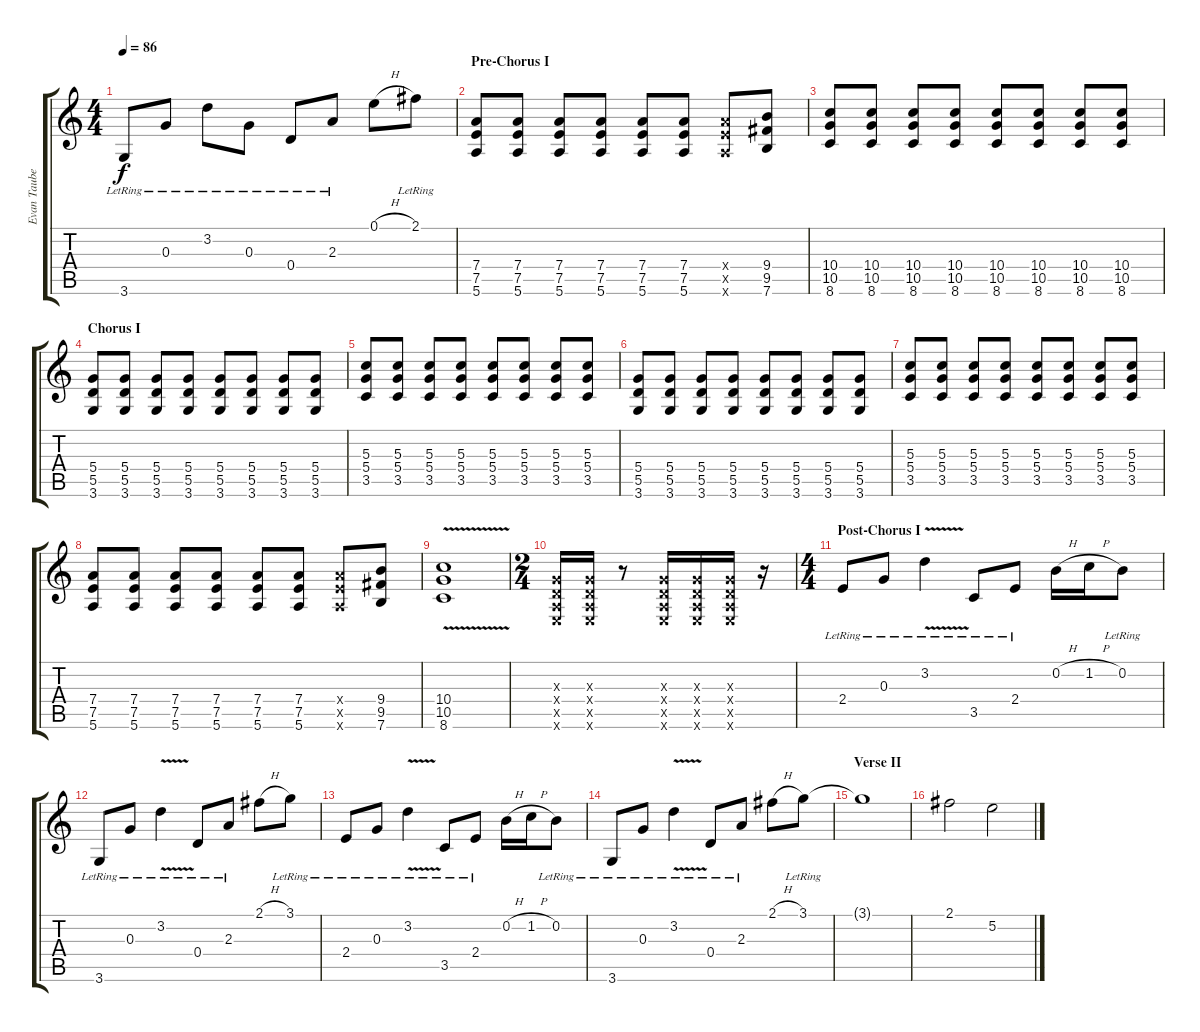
\track ("Evan Taubenfeld - Lead Guitar" "Evan Taube") {instrument electricguitarclean}
\staff {score tabs}
\tuning (E4 B3 G3 D3 A2 E2) {hide}
\ts (4 4)
\tempo 86
\clef g2
\ks c
3.6{lr}.8{dy f} 0.3{lr}.8 3.2{lr}.8 0.3{lr}.8 0.4{lr}.8 2.3{lr}.8 0.1{h}.8 2.1{lr}.8 |
\section ("" "Pre-Chorus I")
(7.4 7.5 5.6).8{instrument overdrivenguitar} (7.4 7.5 5.6).8 (7.4 7.5 5.6).8 (7.4 7.5 5.6).8 (7.4 7.5 5.6).8 (7.4 7.5 5.6).8 (7.4{x} 7.5{x} 5.6{x}).8 (9.4 9.5 7.6).8 |
(10.4 10.5 8.6).8 (10.4 10.5 8.6).8 (10.4 10.5 8.6).8 (10.4 10.5 8.6).8 (10.4 10.5 8.6).8 (10.4 10.5 8.6).8 (10.4 10.5 8.6).8 (10.4 10.5 8.6).8 |
\section ("" "Chorus I")
(5.4 5.5 3.6).8 (5.4 5.5 3.6).8 (5.4 5.5 3.6).8 (5.4 5.5 3.6).8 (5.4 5.5 3.6).8 (5.4 5.5 3.6).8 (5.4 5.5 3.6).8 (5.4 5.5 3.6).8 |
(5.3 5.4 3.5).8 (5.3 5.4 3.5).8 (5.3 5.4 3.5).8 (5.3 5.4 3.5).8 (5.3 5.4 3.5).8 (5.3 5.4 3.5).8 (5.3 5.4 3.5).8 (5.3 5.4 3.5).8 |
(5.4 5.5 3.6).8 (5.4 5.5 3.6).8 (5.4 5.5 3.6).8 (5.4 5.5 3.6).8 (5.4 5.5 3.6).8 (5.4 5.5 3.6).8 (5.4 5.5 3.6).8 (5.4 5.5 3.6).8 |
(5.3 5.4 3.5).8 (5.3 5.4 3.5).8 (5.3 5.4 3.5).8 (5.3 5.4 3.5).8 (5.3 5.4 3.5).8 (5.3 5.4 3.5).8 (5.3 5.4 3.5).8 (5.3 5.4 3.5).8 |
(7.4 7.5 5.6).8 (7.4 7.5 5.6).8 (7.4 7.5 5.6).8 (7.4 7.5 5.6).8 (7.4 7.5 5.6).8 (7.4 7.5 5.6).8 (7.4{x} 7.5{x} 5.6{x}).8 (9.4 9.5 7.6).8 |
(10.4{v} 10.5{v} 8.6{v}).1 |
\ts (2 4)
(0.3{x} 0.4{x} 0.5{x} 0.6{x}).16{instrument overdrivenguitar} (0.3{x} 0.4{x} 0.5{x} 0.6{x}).16 r.8 (0.3{x} 0.4{x} 0.5{x} 0.6{x}).16 (0.3{x} 0.4{x} 0.5{x} 0.6{x}).16 (0.3{x} 0.4{x} 0.5{x} 0.6{x}).16 r.16 |
\ts (4 4)
\section ("" "Post-Chorus I")
2.4{lr}.8 0.3{lr}.8 3.2{v lr}.4 3.5{lr}.8 2.4{lr}.8 0.2{h}.16 1.2{h}.16 0.2{lr}.8 |
3.6{lr}.8 0.3{lr}.8 3.2{v lr}.4 0.4{lr}.8 2.3{lr}.8 2.1{h}.8 3.1{lr}.8 |
2.4{lr}.8 0.3{lr}.8 3.2{v lr}.4 3.5{lr}.8 2.4{lr}.8 0.2{h}.16 1.2{h}.16 0.2{lr}.8 |
3.6{lr}.8 0.3{lr}.8 3.2{v lr}.4 0.4{lr}.8 2.3{lr}.8 2.1{h}.8 3.1{lr}.8 |
\section ("" "Verse II")
3.1{t}.1 |
2.1.2{volume 9} 5.2.2
